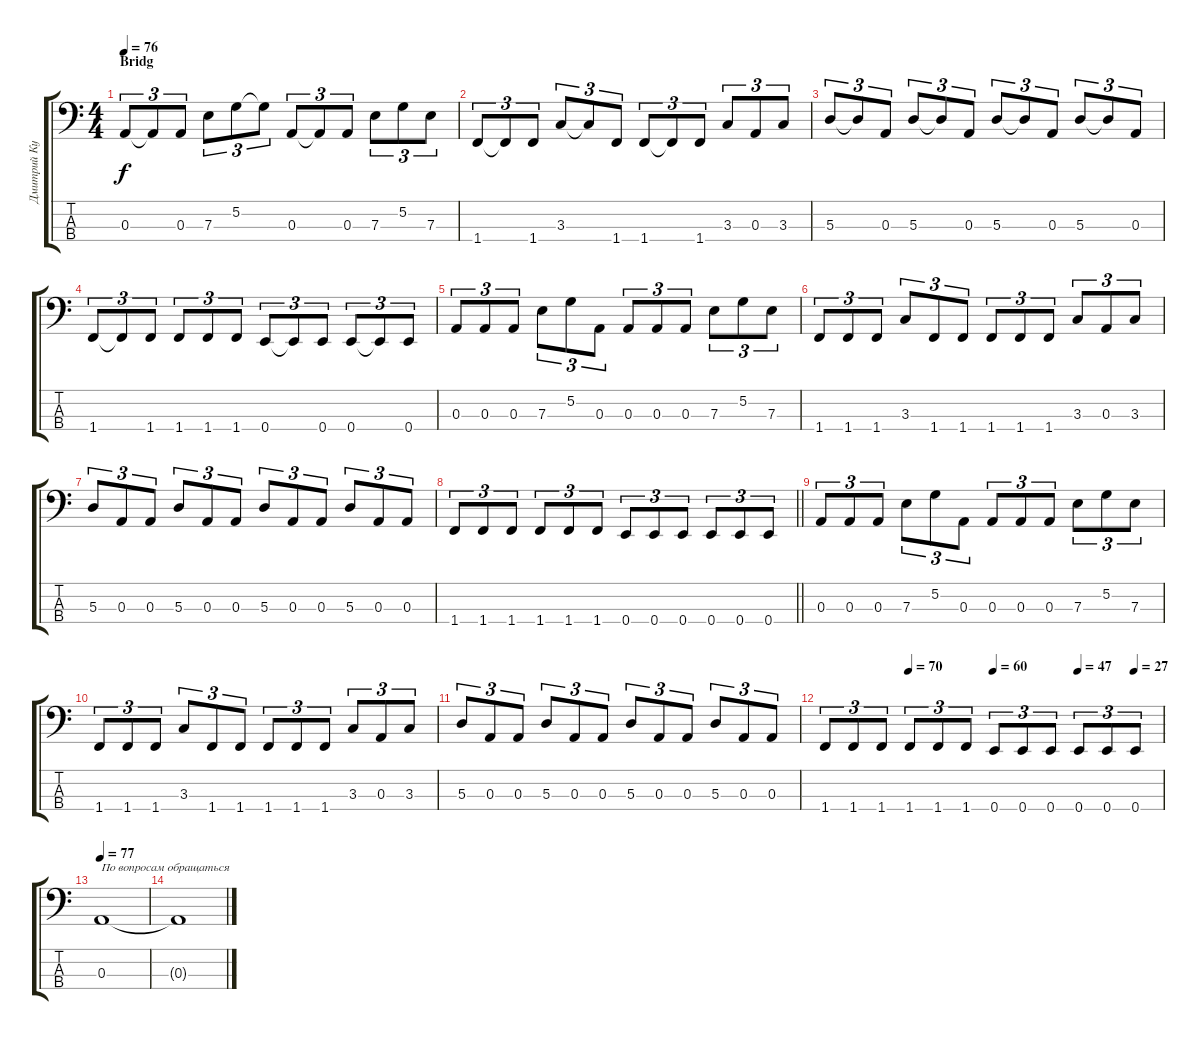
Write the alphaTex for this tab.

\track ("Дмитрий Кунин" "Дмитрий Ку") {instrument electricbassfinger}
\staff {score tabs}
\tuning (G2 D2 A1 E1) {hide}
\ts (4 4)
\section ("" "Bridg")
\tempo 76
\clef f4
\ks c
0.3.8{tu (3 2) dy f} 0.3{t}.8{tu (3 2)} 0.3.8{tu (3 2)} 7.3.8{tu (3 2)} 5.2.8{tu (3 2)} 5.2{t}.8{tu (3 2)} 0.3.8{tu (3 2)} 0.3{t}.8{tu (3 2)} 0.3.8{tu (3 2)} 7.3.8{tu (3 2)} 5.2.8{tu (3 2)} 7.3.8{tu (3 2)} |
1.4.8{tu (3 2)} 1.4{t}.8{tu (3 2)} 1.4.8{tu (3 2)} 3.3.8{tu (3 2)} 3.3{t}.8{tu (3 2)} 1.4.8{tu (3 2)} 1.4.8{tu (3 2)} 1.4{t}.8{tu (3 2)} 1.4.8{tu (3 2)} 3.3.8{tu (3 2)} 0.3.8{tu (3 2)} 3.3.8{tu (3 2)} |
5.3.8{tu (3 2)} 5.3{t}.8{tu (3 2)} 0.3.8{tu (3 2)} 5.3.8{tu (3 2)} 5.3{t}.8{tu (3 2)} 0.3.8{tu (3 2)} 5.3.8{tu (3 2)} 5.3{t}.8{tu (3 2)} 0.3.8{tu (3 2)} 5.3.8{tu (3 2)} 5.3{t}.8{tu (3 2)} 0.3.8{tu (3 2)} |
1.4.8{tu (3 2)} 1.4{t}.8{tu (3 2)} 1.4.8{tu (3 2)} 1.4.8{tu (3 2)} 1.4.8{tu (3 2)} 1.4.8{tu (3 2)} 0.4.8{tu (3 2)} 0.4{t}.8{tu (3 2)} 0.4.8{tu (3 2)} 0.4.8{tu (3 2)} 0.4{t}.8{tu (3 2)} 0.4.8{tu (3 2)} |
0.3.8{tu (3 2)} 0.3.8{tu (3 2)} 0.3.8{tu (3 2)} 7.3.8{tu (3 2)} 5.2.8{tu (3 2)} 0.3.8{tu (3 2)} 0.3.8{tu (3 2)} 0.3.8{tu (3 2)} 0.3.8{tu (3 2)} 7.3.8{tu (3 2)} 5.2.8{tu (3 2)} 7.3.8{tu (3 2)} |
1.4.8{tu (3 2)} 1.4.8{tu (3 2)} 1.4.8{tu (3 2)} 3.3.8{tu (3 2)} 1.4.8{tu (3 2)} 1.4.8{tu (3 2)} 1.4.8{tu (3 2)} 1.4.8{tu (3 2)} 1.4.8{tu (3 2)} 3.3.8{tu (3 2)} 0.3.8{tu (3 2)} 3.3.8{tu (3 2)} |
5.3.8{tu (3 2)} 0.3.8{tu (3 2)} 0.3.8{tu (3 2)} 5.3.8{tu (3 2)} 0.3.8{tu (3 2)} 0.3.8{tu (3 2)} 5.3.8{tu (3 2)} 0.3.8{tu (3 2)} 0.3.8{tu (3 2)} 5.3.8{tu (3 2)} 0.3.8{tu (3 2)} 0.3.8{tu (3 2)} |
\barLineRight lightlight
1.4.8{tu (3 2)} 1.4.8{tu (3 2)} 1.4.8{tu (3 2)} 1.4.8{tu (3 2)} 1.4.8{tu (3 2)} 1.4.8{tu (3 2)} 0.4.8{tu (3 2)} 0.4.8{tu (3 2)} 0.4.8{tu (3 2)} 0.4.8{tu (3 2)} 0.4.8{tu (3 2)} 0.4.8{tu (3 2)} |
0.3.8{tu (3 2)} 0.3.8{tu (3 2)} 0.3.8{tu (3 2)} 7.3.8{tu (3 2)} 5.2.8{tu (3 2)} 0.3.8{tu (3 2)} 0.3.8{tu (3 2)} 0.3.8{tu (3 2)} 0.3.8{tu (3 2)} 7.3.8{tu (3 2)} 5.2.8{tu (3 2)} 7.3.8{tu (3 2)} |
1.4.8{tu (3 2)} 1.4.8{tu (3 2)} 1.4.8{tu (3 2)} 3.3.8{tu (3 2)} 1.4.8{tu (3 2)} 1.4.8{tu (3 2)} 1.4.8{tu (3 2)} 1.4.8{tu (3 2)} 1.4.8{tu (3 2)} 3.3.8{tu (3 2)} 0.3.8{tu (3 2)} 3.3.8{tu (3 2)} |
5.3.8{tu (3 2)} 0.3.8{tu (3 2)} 0.3.8{tu (3 2)} 5.3.8{tu (3 2)} 0.3.8{tu (3 2)} 0.3.8{tu (3 2)} 5.3.8{tu (3 2)} 0.3.8{tu (3 2)} 0.3.8{tu (3 2)} 5.3.8{tu (3 2)} 0.3.8{tu (3 2)} 0.3.8{tu (3 2)} |
\tempo (70 0.25)
\tempo (60 0.5)
\tempo (47 0.75)
\tempo (27 0.9166666666666666)
1.4.8{tu (3 2)} 1.4.8{tu (3 2)} 1.4.8{tu (3 2)} 1.4.8{tu (3 2)} 1.4.8{tu (3 2)} 1.4.8{tu (3 2)} 0.4.8{tu (3 2)} 0.4.8{tu (3 2)} 0.4.8{tu (3 2)} 0.4.8{tu (3 2)} 0.4.8{tu (3 2)} 0.4.8{tu (3 2)} |
\tempo 77
0.3.1{txt "По вопросам обращаться"} |
0.3{t}.1
